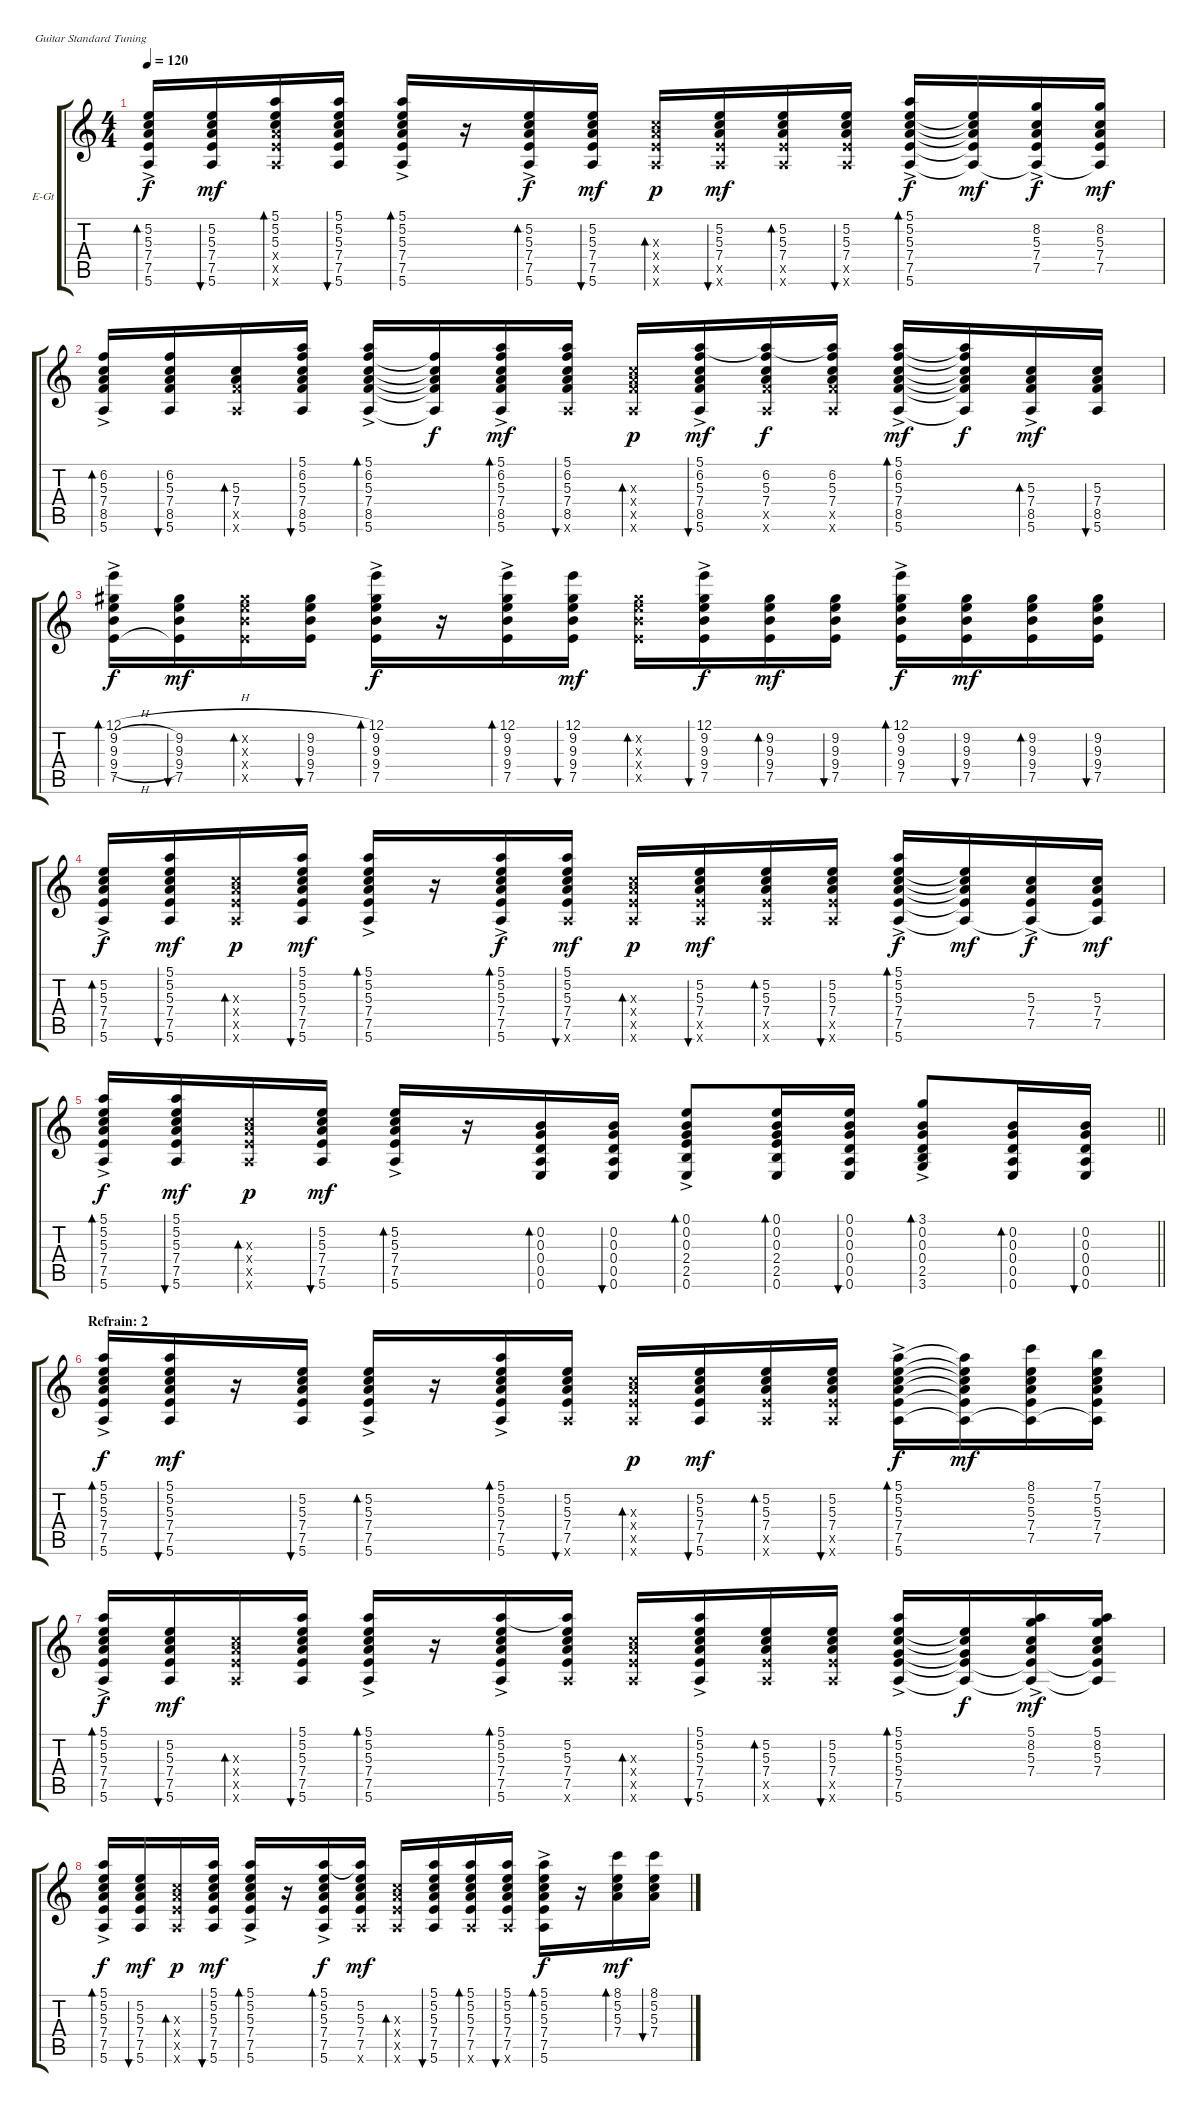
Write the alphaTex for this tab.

\bracketExtendMode groupsimilarinstruments
\firstSystemTrackNameOrientation horizontal
\otherSystemsTrackNameOrientation horizontal
\track ("Guitar 2" "E-Gt") {instrument electricguitarclean}
\staff {score tabs}
\tuning (E4 B3 G3 D3 A2 E2)
\ts (4 4)
\tempo 120
\clef g2
\ks c
(5.2{ac} 5.3{ac} 7.4{ac} 7.5{ac} 5.6).16{bd 60 dy f} (5.2 5.3 7.4 7.5 5.6).16{bu 60 dy mf} (5.1 5.2 5.3 7.4{x} 7.5{x} 5.6{x}).16{bd 60} (5.1 5.2 5.3 7.4 7.5 5.6).16{bu 60} (5.1{ac} 5.2{ac} 5.3{ac} 7.4{ac} 7.5{ac} 5.6{ac}).16{bd 60} r.16 (5.2{ac} 5.3{ac} 7.4{ac} 7.5{ac} 5.6).16{bd 60 dy f} (5.2 5.3 7.4 7.5 5.6).16{bu 60 dy mf} (5.3{x} 7.4{x} 7.5{x} 5.6{x}).16{bd 60 dy p} (5.2 5.3 7.4 7.5{x} 5.6{x}).16{bu 60 dy mf} (5.2 5.3 7.4 7.5{x} 5.6{x}).16{bd 60} (5.2 5.3 7.4 7.5{x} 5.6{x}).16{bu 60} (5.1 5.2{ac} 5.3{ac} 7.4{ac} 7.5{ac} 5.6{ac}).16{bd 60 dy f} (5.2{t} 5.3{t} 7.4{t} 7.5{t} 5.6{t}).16{dy mf} (8.2{ac} 5.3{ac} 7.4{ac} 7.5 5.6{t}).16{dy f} (8.2 5.3 7.4 7.5 5.6{t}).16{dy mf} |
(6.2{ac} 5.3{ac} 7.4{ac} 8.5{ac} 5.6{ac}).16{bd 60} (6.2 5.3 7.4 8.5 5.6).16{bu 60} (5.3 7.4 8.5{x} 5.6{x}).16{bd 60} (5.1 6.2 5.3 7.4 8.5 5.6).16{bu 60} (5.1 6.2{ac} 5.3{ac} 7.4{ac} 8.5{ac} 5.6{ac}).16{bd 60} (6.2{t} 5.3{t} 7.4{t} 8.5{t} 5.6{t}).16{dy f} (5.1{ac} 6.2{ac} 5.3{ac} 7.4{ac} 8.5{ac} 5.6{ac}).16{bd 60 dy mf} (5.1 6.2 5.3 7.4 8.5 5.6{x}).16{bu 60} (5.3{x} 7.4{x} 8.5{x} 5.6{x}).16{bd 60 dy p} (5.1{ac} 6.2{ac} 5.3{ac} 7.4{ac} 8.5{ac} 5.6{ac}).16{bu 60 dy mf} (5.1{t} 6.2 5.3 7.4 8.5{x} 5.6{x}).16{dy f} (5.1{t} 6.2 5.3 7.4 8.5{x} 5.6{x}).16 (5.1{ac} 6.2{ac} 5.3{ac} 7.4{ac} 8.5{ac} 5.6{ac}).16{bd 60 dy mf} (5.1{t} 6.2{t} 5.3{t} 7.4{t} 8.5{t} 5.6{t}).16{dy f} (5.3{ac} 7.4{ac} 8.5{ac} 5.6{ac}).16{bd 60 dy mf} (5.3 7.4 8.5 5.6).16{bu 60} |
(12.1{h ac} 9.2{h ac} 9.3{h ac} 9.4{h ac} 7.5{h}).16{bd 60 dy f} (9.2 9.3 9.4 7.5).16{bu 60 dy mf} (9.2{x} 9.3{x} 9.4{x} 7.5{x}).16{bd 60} (9.2 9.3 9.4 7.5).16{bu 60} (12.1{ac} 9.2{ac} 9.3{ac} 9.4{ac} 7.5).16{bd 60 dy f} r.16 (12.1{ac} 9.2{ac} 9.3{ac} 9.4{ac} 7.5).16{bd 60} (12.1 9.2 9.3 9.4 7.5).16{bu 60 dy mf} (9.2{x} 9.3{x} 9.4{x} 7.5{x}).16{bd 60} (12.1{ac} 9.2{ac} 9.3{ac} 9.4{ac} 7.5).16{bu 60 dy f} (9.2 9.3 9.4 7.5).16{bd 60 dy mf} (9.2 9.3 9.4 7.5).16{bu 60} (12.1{ac} 9.2{ac} 9.3{ac} 9.4{ac} 7.5).16{bd 60 dy f} (9.2 9.3 9.4 7.5).16{bu 60 dy mf} (9.2 9.3 9.4 7.5).16{bd 60} (9.2 9.3 9.4 7.5).16{bu 60} |
(5.2{ac} 5.3{ac} 7.4{ac} 7.5{ac} 5.6).16{bd 60 dy f} (5.1 5.2 5.3 7.4 7.5 5.6).16{bu 60 dy mf} (5.3{x} 7.4{x} 7.5{x} 5.6{x}).16{bd 60 dy p} (5.1 5.2 5.3 7.4 7.5 5.6).16{bu 60 dy mf} (5.1{ac} 5.2{ac} 5.3{ac} 7.4{ac} 7.5{ac} 5.6{ac}).16{bd 60} r.16 (5.1{ac} 5.2{ac} 5.3{ac} 7.4{ac} 7.5{ac} 5.6).16{bd 60 dy f} (5.1 5.2 5.3 7.4 7.5 5.6{x}).16{bu 60 dy mf} (5.3{x} 7.4{x} 7.5{x} 5.6{x}).16{bd 60 dy p} (5.2 5.3 7.4 7.5{x} 5.6{x}).16{bu 60 dy mf} (5.2 5.3 7.4 7.5{x} 5.6{x}).16{bd 60} (5.2 5.3 7.4 7.5{x} 5.6{x}).16{bu 60} (5.1 5.2{ac} 5.3{ac} 7.4{ac} 7.5{ac} 5.6{ac}).16{bd 60 dy f} (5.2{t} 5.3{t} 7.4{t} 7.5{t} 5.6{t}).16{dy mf} (5.3{ac} 7.4{ac} 7.5 5.6{t}).16{dy f} (5.3 7.4 7.5 5.6{t}).16{dy mf} |
\barLineRight lightlight
(5.1 5.2{ac} 5.3{ac} 7.4{ac} 7.5{ac} 5.6).16{bd 60 dy f} (5.1 5.2 5.3 7.4 7.5 5.6).16{bu 60 dy mf} (5.3{x} 7.4{x} 7.5{x} 5.6{x}).16{bd 60 dy p} (5.2 5.3 7.4 7.5 5.6).16{bu 60 dy mf} (5.2{ac} 5.3{ac} 7.4{ac} 7.5{ac} 5.6{ac}).16{bd 60} r.16 (0.2 0.3 0.4 0.5 0.6).16{bd 60} (0.2 0.3 0.4 0.5 0.6).16{bu 60} (0.1 0.2{ac} 0.3{ac} 2.4{ac} 2.5{ac} 0.6{ac}).8{bd 60} (0.1 0.2 0.3 2.4 2.5 0.6).16{bd 60} (0.1 0.2 0.3 0.4 0.5 0.6).16{bu 60} (3.1 0.2{ac} 0.3{ac} 0.4{ac} 2.5{ac} 3.6{ac}).8{bd 60} (0.2 0.3 0.4 0.5 0.6).16{bd 60} (0.2 0.3 0.4 0.5 0.6).16{bu 60} |
\section ("" "Refrain: 2")
(5.1 5.2{ac} 5.3{ac} 7.4{ac} 7.5{ac} 5.6).16{bd 60 dy f} (5.1 5.2 5.3 7.4 7.5 5.6).16{bu 60 dy mf} r.16 (5.2 5.3 7.4 7.5 5.6).16{bu 60} (5.2{ac} 5.3{ac} 7.4{ac} 7.5{ac} 5.6{ac}).16{bd 60} r.16 (5.1{ac} 5.2{ac} 5.3{ac} 7.4{ac} 7.5{ac} 5.6{ac}).16{bd 60} (5.2 5.3 7.4 7.5 5.6{x}).16{bu 60} (5.3{x} 7.4{x} 7.5{x} 5.6{x}).16{bd 60 dy p} (5.2 5.3 7.4 7.5 5.6).16{bu 60 dy mf} (5.2 5.3 7.4 7.5{x} 5.6{x}).16{bd 60} (5.2 5.3 7.4 7.5{x} 5.6{x}).16{bu 60} (5.1 5.2{ac} 5.3{ac} 7.4{ac} 7.5{ac} 5.6{ac}).16{bd 60 dy f} (5.1{t} 5.2{t} 5.3{t} 7.4{t} 7.5{t} 5.6{t}).16{dy mf} (8.1 5.2 5.3 7.4 7.5 5.6{t}).16 (7.1 5.2 5.3 7.4 7.5 5.6{t}).16 |
(5.1{ac} 5.2{ac} 5.3{ac} 7.4{ac} 7.5{ac} 5.6).16{bd 60 dy f} (5.2 5.3 7.4 7.5 5.6).16{bu 60 dy mf} (5.3{x} 7.4{x} 7.5{x} 5.6{x}).16{bd 60} (5.1 5.2 5.3 7.4 7.5 5.6).16{bu 60} (5.1{ac} 5.2{ac} 5.3{ac} 7.4{ac} 7.5{ac} 5.6{ac}).16{bd 60} r.16 (5.1{ac} 5.2{ac} 5.3{ac} 7.4{ac} 7.5{ac} 5.6{ac}).16{bd 60} (5.1{t} 5.2 5.3 7.4 7.5 5.6{x}).16 (5.3{x} 7.4{x} 7.5{x} 5.6{x}).16{bd 60} (5.1{ac} 5.2{ac} 5.3{ac} 7.4{ac} 7.5{ac} 5.6{ac}).16{bu 60} (5.2 5.3 7.4 7.5{x} 5.6{x}).16{bd 60} (5.2 5.3 7.4 7.5{x} 5.6{x}).16{bu 60} (5.1{ac} 5.2{ac} 5.3{ac} 5.4{ac} 7.5{ac} 5.6{ac}).16{bd 60} (5.2{t} 5.3{t} 5.4{t} 7.5{t} 5.6{t}).16{dy f} (5.1{ac} 8.2{ac} 5.3{ac} 7.4{ac} 7.5{t} 5.6{t}).16{dy mf} (5.1 8.2 5.3 7.4 7.5{t} 5.6{t}).16 |
(5.1{ac} 5.2{ac} 5.3{ac} 7.4{ac} 7.5{ac} 5.6).16{bd 60 dy f} (5.2 5.3 7.4 7.5 5.6).16{bu 60 dy mf} (5.3{x} 7.4{x} 7.5{x} 5.6{x}).16{bd 60 dy p} (5.1 5.2 5.3 7.4 7.5 5.6).16{bu 60 dy mf} (5.1{ac} 5.2{ac} 5.3{ac} 7.4{ac} 7.5{ac} 5.6{ac}).16{bd 60} r.16 (5.1{ac} 5.2{ac} 5.3{ac} 7.4{ac} 7.5{ac} 5.6).16{bd 60 dy f} (5.1{t} 5.2 5.3 7.4 7.5 5.6{x}).16{dy mf} (5.3{x} 7.4{x} 7.5{x} 5.6{x}).16{bd 60} (5.1 5.2 5.3 7.4 7.5 5.6).16{bu 60} (5.1 5.2 5.3 7.4 7.5 5.6{x}).16{bd 60} (5.1 5.2 5.3 7.4 7.5 5.6{x}).16{bu 60} (5.1 5.2{ac} 5.3{ac} 7.4{ac} 7.5{ac} 5.6{ac}).16{bd 60 dy f} r.16 (8.1 5.2 5.3 7.4).16{bd 60 dy mf} (8.1 5.2 5.3 7.4).16{bu 60}
